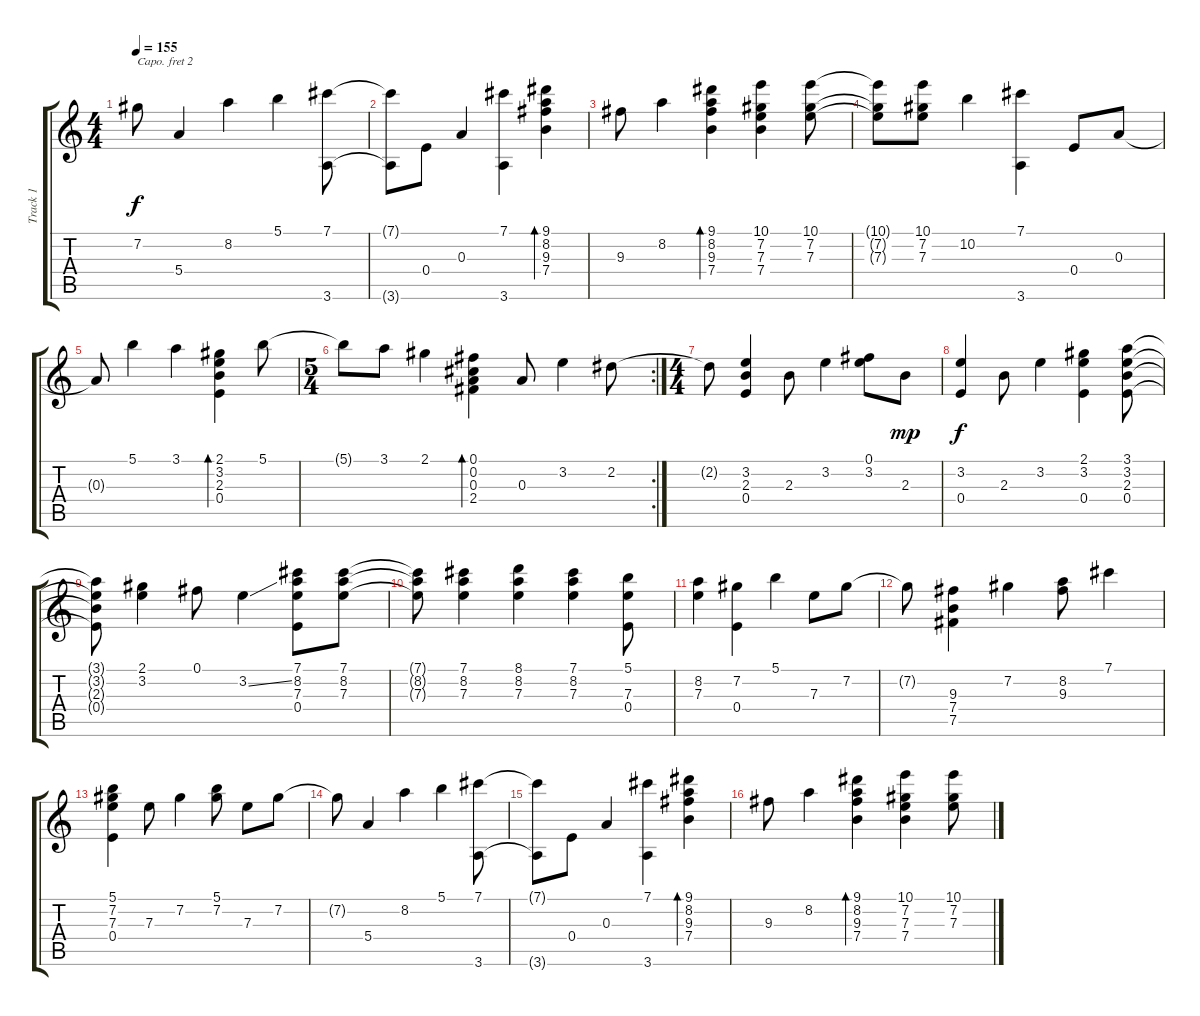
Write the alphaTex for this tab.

\track ("Track 1" "Track 1") {instrument acousticguitarsteel}
\staff {score tabs}
\capo 2
\tuning (E4 B3 G3 D3 A2 E2) {hide}
\ts (4 4)
\tempo 155
\clef g2
\ks c
7.2{t}.8{dy f} 5.4.4 8.2.4 5.1.4 (7.1 3.6).8 |
(7.1{t} 3.6{t}).8 0.4.8 0.3.4 (7.1 3.6).4 (9.1 8.2 9.3 7.4).4{bd 120} |
9.3.8 8.2.4 (9.1 8.2 9.3 7.4).4{bd 120} (10.1 7.2 7.3 7.4).4 (10.1 7.2 7.3).8 |
(10.1{t} 7.2{t} 7.3{t}).8 (10.1 7.2 7.3).8 10.2.4 (7.1 3.6).4 0.4.8 0.3.8 |
0.3{t}.8 5.1.4 3.1.4 (2.1 3.2 2.3 0.4).4{bd 120} 5.1.8 |
\rc 2
\ts (5 4)
5.1{t}.8 3.1.8 2.1.4 (0.1 0.2 0.3 2.4).4{bd 120} 0.3.8 3.2.4 2.2.8 |
\ts (4 4)
2.2{t}.8 (3.2 2.3 0.4).4 2.3.8 3.2.4 (0.1 3.2).8 2.3.8{dy mp} |
(3.2 0.4).4{dy f} 2.3.8 3.2.4 (2.1 3.2 0.4).4 (3.1 3.2 2.3 0.4).8 |
(3.1{t} 3.2{t} 2.3{t} 0.4{t}).8 (2.1 3.2).4 0.1.8 3.2{ss}.4 (7.1 8.2 7.3 0.4).8 (7.1 8.2 7.3).8 |
(7.1{t} 8.2{t} 7.3{t}).8 (7.1 8.2 7.3).4 (8.1 8.2 7.3).4 (7.1 8.2 7.3).4 (5.1 7.3 0.4).8 |
(8.2 7.3).4 (7.2 0.4).4 5.1.4 7.3.8 7.2.8 |
7.2{t}.8 (9.3 7.4 7.5).4 7.2.4 (8.2 9.3).8 7.1.4 |
(5.1 7.2 7.3 0.4).4 7.3.8 7.2.4 (5.1 7.2).8 7.3.8 7.2.8 |
7.2{t}.8 5.4.4 8.2.4 5.1.4 (7.1 3.6).8 |
(7.1{t} 3.6{t}).8 0.4.8 0.3.4 (7.1 3.6).4 (9.1 8.2 9.3 7.4).4{bd 120} |
9.3.8 8.2.4 (9.1 8.2 9.3 7.4).4{bd 120} (10.1 7.2 7.3 7.4).4 (10.1 7.2 7.3).8
